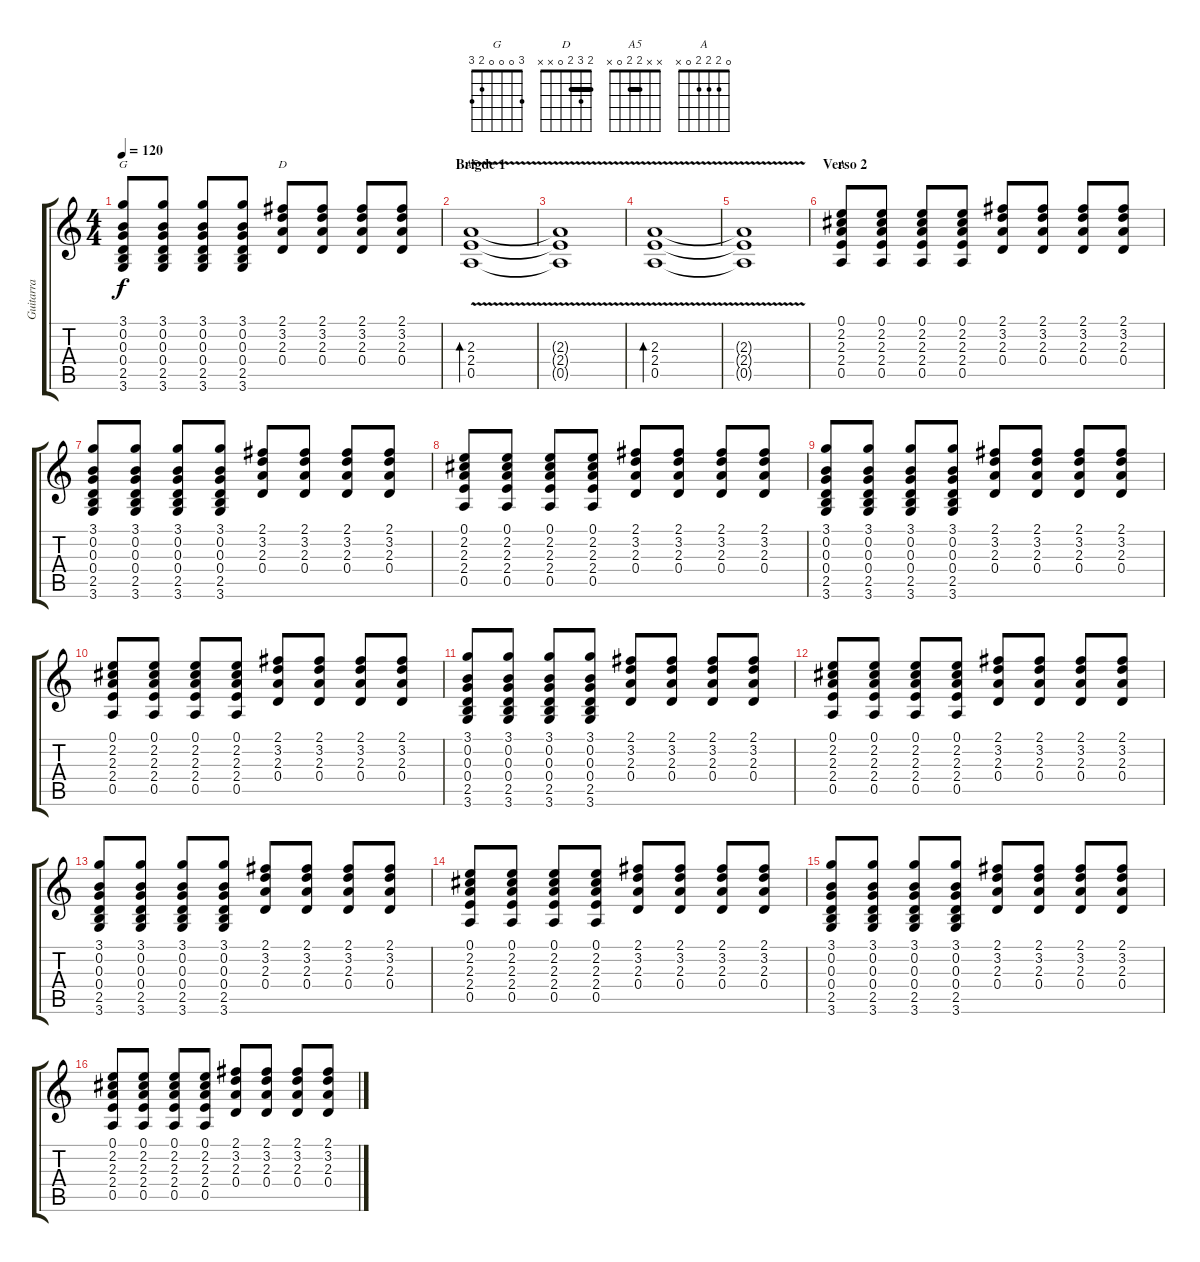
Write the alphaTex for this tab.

\track ("Guitarra" "Guitarra") {instrument acousticguitarsteel}
\staff {score tabs}
\tuning (E4 B3 G3 D3 A2 E2) {hide}
\chord ("G" 3 0 0 0 2 3)
\chord ("D" 2 3 2 0 x x) {barre 2}
\chord ("A5" x x 2 2 0 x) {barre 2}
\chord ("A" 0 2 2 2 0 x)
\ts (4 4)
\tempo 120
\clef g2
\ks c
(3.1 0.2 0.3 0.4 2.5 3.6).8{ch "G" dy f} (3.1 0.2 0.3 0.4 2.5 3.6).8 (3.1 0.2 0.3 0.4 2.5 3.6).8 (3.1 0.2 0.3 0.4 2.5 3.6).8 (2.1 3.2 2.3 0.4).8{ch "D"} (2.1 3.2 2.3 0.4).8 (2.1 3.2 2.3 0.4).8 (2.1 3.2 2.3 0.4).8 |
\section ("" "Brigde 1")
(2.3{v} 2.4{v} 0.5{v}).1{bd 240 ch "A5" volume 13} |
(2.3{t} 2.4{t} 0.5{t}).1 |
(2.3{v} 2.4 0.5{v}).1{bd 240 volume 13} |
(2.3{t} 2.4{t} 0.5{t}).1 |
\section ("" "Verso 2")
(0.1 2.2 2.3 2.4 0.5).8{ch "A" volume 8} (0.1 2.2 2.3 2.4 0.5).8 (0.1 2.2 2.3 2.4 0.5).8 (0.1 2.2 2.3 2.4 0.5).8 (2.1 3.2 2.3 0.4).8 (2.1 3.2 2.3 0.4).8 (2.1 3.2 2.3 0.4).8 (2.1 3.2 2.3 0.4).8 |
(3.1 0.2 0.3 0.4 2.5 3.6).8 (3.1 0.2 0.3 0.4 2.5 3.6).8 (3.1 0.2 0.3 0.4 2.5 3.6).8 (3.1 0.2 0.3 0.4 2.5 3.6).8 (2.1 3.2 2.3 0.4).8 (2.1 3.2 2.3 0.4).8 (2.1 3.2 2.3 0.4).8 (2.1 3.2 2.3 0.4).8 |
(0.1 2.2 2.3 2.4 0.5).8 (0.1 2.2 2.3 2.4 0.5).8 (0.1 2.2 2.3 2.4 0.5).8 (0.1 2.2 2.3 2.4 0.5).8 (2.1 3.2 2.3 0.4).8 (2.1 3.2 2.3 0.4).8 (2.1 3.2 2.3 0.4).8 (2.1 3.2 2.3 0.4).8 |
(3.1 0.2 0.3 0.4 2.5 3.6).8 (3.1 0.2 0.3 0.4 2.5 3.6).8 (3.1 0.2 0.3 0.4 2.5 3.6).8 (3.1 0.2 0.3 0.4 2.5 3.6).8 (2.1 3.2 2.3 0.4).8 (2.1 3.2 2.3 0.4).8 (2.1 3.2 2.3 0.4).8 (2.1 3.2 2.3 0.4).8 |
(0.1 2.2 2.3 2.4 0.5).8 (0.1 2.2 2.3 2.4 0.5).8 (0.1 2.2 2.3 2.4 0.5).8 (0.1 2.2 2.3 2.4 0.5).8 (2.1 3.2 2.3 0.4).8 (2.1 3.2 2.3 0.4).8 (2.1 3.2 2.3 0.4).8 (2.1 3.2 2.3 0.4).8 |
(3.1 0.2 0.3 0.4 2.5 3.6).8 (3.1 0.2 0.3 0.4 2.5 3.6).8 (3.1 0.2 0.3 0.4 2.5 3.6).8 (3.1 0.2 0.3 0.4 2.5 3.6).8 (2.1 3.2 2.3 0.4).8 (2.1 3.2 2.3 0.4).8 (2.1 3.2 2.3 0.4).8 (2.1 3.2 2.3 0.4).8 |
(0.1 2.2 2.3 2.4 0.5).8 (0.1 2.2 2.3 2.4 0.5).8 (0.1 2.2 2.3 2.4 0.5).8 (0.1 2.2 2.3 2.4 0.5).8 (2.1 3.2 2.3 0.4).8 (2.1 3.2 2.3 0.4).8 (2.1 3.2 2.3 0.4).8 (2.1 3.2 2.3 0.4).8 |
(3.1 0.2 0.3 0.4 2.5 3.6).8 (3.1 0.2 0.3 0.4 2.5 3.6).8 (3.1 0.2 0.3 0.4 2.5 3.6).8 (3.1 0.2 0.3 0.4 2.5 3.6).8 (2.1 3.2 2.3 0.4).8 (2.1 3.2 2.3 0.4).8 (2.1 3.2 2.3 0.4).8 (2.1 3.2 2.3 0.4).8 |
(0.1 2.2 2.3 2.4 0.5).8 (0.1 2.2 2.3 2.4 0.5).8 (0.1 2.2 2.3 2.4 0.5).8 (0.1 2.2 2.3 2.4 0.5).8 (2.1 3.2 2.3 0.4).8 (2.1 3.2 2.3 0.4).8 (2.1 3.2 2.3 0.4).8 (2.1 3.2 2.3 0.4).8 |
(3.1 0.2 0.3 0.4 2.5 3.6).8 (3.1 0.2 0.3 0.4 2.5 3.6).8 (3.1 0.2 0.3 0.4 2.5 3.6).8 (3.1 0.2 0.3 0.4 2.5 3.6).8 (2.1 3.2 2.3 0.4).8 (2.1 3.2 2.3 0.4).8 (2.1 3.2 2.3 0.4).8 (2.1 3.2 2.3 0.4).8 |
(0.1 2.2 2.3 2.4 0.5).8 (0.1 2.2 2.3 2.4 0.5).8 (0.1 2.2 2.3 2.4 0.5).8 (0.1 2.2 2.3 2.4 0.5).8 (2.1 3.2 2.3 0.4).8 (2.1 3.2 2.3 0.4).8 (2.1 3.2 2.3 0.4).8 (2.1 3.2 2.3 0.4).8
